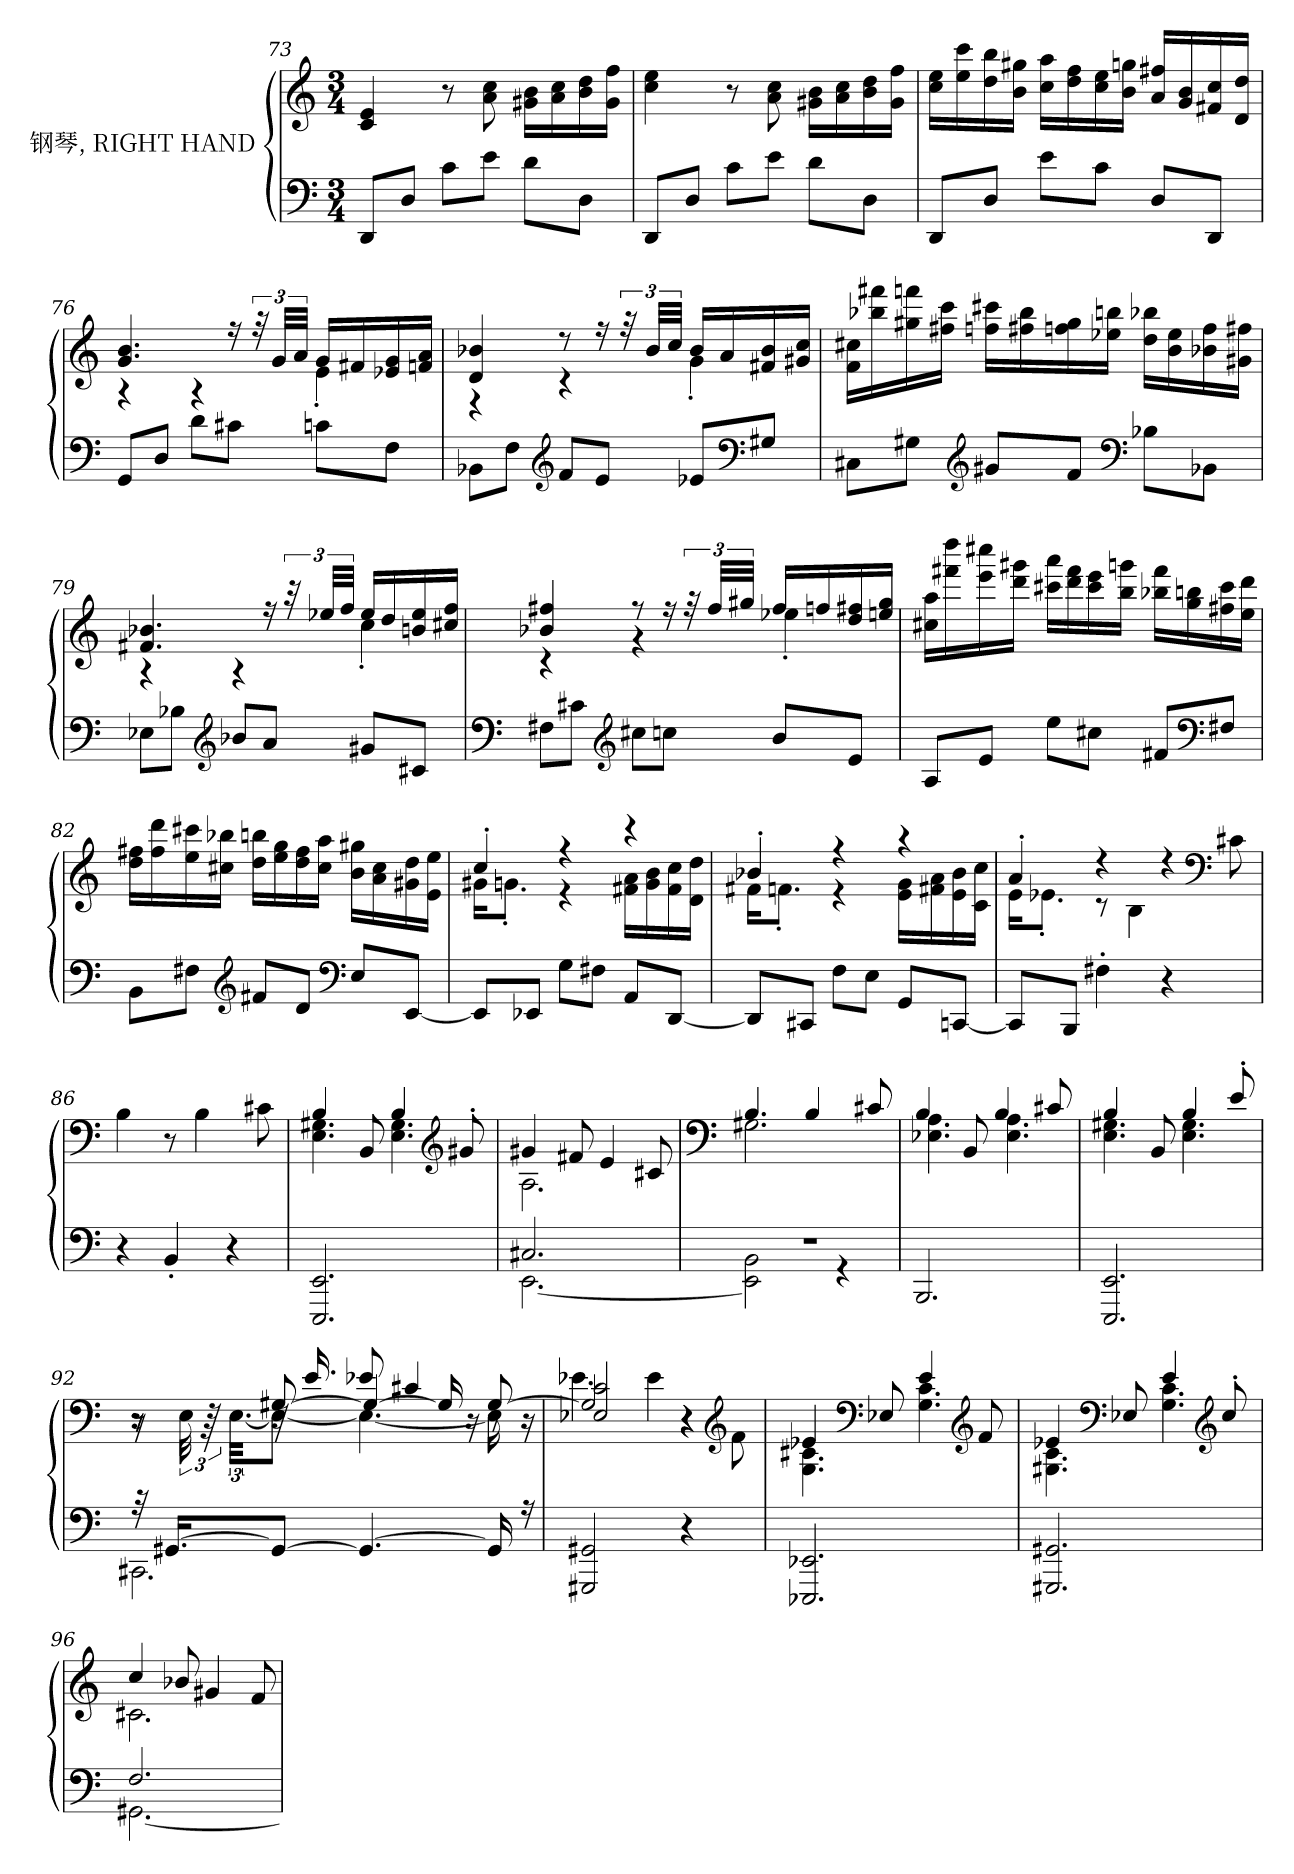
**kern	**kern
*part1	*part1
*staff2	*staff1
*I"钢琴, RIGHT HAND	*
*clefF4	*clefG2
*k[]	*k[]
*M3/4	*M3/4
=73	=73
8DD/L	4c/ 4e/
8D/J	.
8c\L	8r
8e\J	8a\ 8cc\
8d\L	16g#X\ 16b\LL
.	16a\ 16cc\
8D\J	16b\ 16dd\
.	16g#\ 16ff\JJ
=74	=74
8DD/L	4cc\ 4ee\
8D/J	.
8c\L	8r
8e\J	8a\ 8cc\
8d\L	16g#X\ 16b\LL
.	16a\ 16cc\
8D\J	16b\ 16dd\
.	16g#\ 16ff\JJ
!!LO:LB:g=z
=75	=75
8DD/L	16cc\ 16ee\LL
.	16ee\ 16ccc\
8D/J	16dd\ 16bb\
.	16b\ 16gg#X\JJ
8e\L	16cc\ 16aa\LL
.	16dd\ 16ff\
8c\J	16cc\ 16ee\
.	16b\ 16ggn\JJ
8D/L	16a/ 16ff#X/LL
.	16g/ 16b/
8DD/J	16f#X/ 16cc/
.	16d/ 16dd/JJ
=76	=76
*	*^
8GG/L	4.g/ 4.b/	4r
8D/J	.	.
8d\L	.	4r
8c#X\J	16r	.
.	48r	.
.	48g/LLL	.
.	48a/JJJ	.
8cn\L	16g/LL	4e'\
.	16f#X/	.
8F\J	16e-X/ 16g/	.
.	16fn/ 16a/JJ	.
=77	=77	=77
8BB-X\L	4d/ 4b-X/	4r
8F\J	.	.
*clefG2	*	*
8f/L	8r	4r
8e/J	16r	.
.	48r	.
.	48b-/LLL	.
.	48cc/JJJ	.
8e-X/L	16b-/LL	4g'\
.	16a/	.
*clefF4	*	*
8G#X/J	16f#X/ 16b-/	.
.	16g#X/ 16cc/JJ	.
*	*v	*v
!!LO:LB:g=z
=78	=78
8C#X\L	16f\ 16cc#X\LL
.	16bb-X\ 16fff#X\
8G#X\J	16gg#X\ 16fffn\
.	16ff#X\ 16ccc\JJ
*clefG2	*
8g#X/L	16ffn\ 16ccc#X\LL
.	16ff#X\ 16bb-\
8f/J	16ffn\ 16gg#\
.	16ee-X\ 16bbn\JJ
*clefF4	*
8B-X\L	16dd\ 16bb-X\LL
.	16b\ 16ee-\
8BB-X\J	16b-X\ 16ff\
.	16g#X\ 16ff#X\JJ
=79	=79
*	*^
8E-X\L	4.f#X/ 4.b-X/	4r
8B-X\J	.	.
*clefG2	*	*
8b-X/L	.	4r
8a/J	16r	.
.	48r	.
.	48ee-X/LLL	.
.	48ff/JJJ	.
8g#X/L	16ee-/LL	4cc'\
.	16dd/	.
8c#X/J	16bn/ 16ee-/	.
.	16cc#X/ 16ff/JJ	.
!!LO:LB:g=z	!!
=80	=80	=80
*clefF4	*	*
8F#X\L	4b-X/ 4ff#X/	4r
8c#X\J	.	.
*clefG2	*	*
8cc#X\L	8r	4r
8ccn\J	16r	.
.	48r	.
.	48ff#/LLL	.
.	48gg#X/JJJ	.
8b/L	16ff#/LL	4ee-X'\
.	16ffn/	.
8e/J	16dd/ 16ff#X/	.
.	16een/ 16gg#/JJ	.
*	*v	*v
=81	=81
8A/L	16cc#X\ 16aa\LL
.	16fff#X\ 16dddd\
8e/J	16eee\ 16cccc#X\
.	16ddd\ 16ggg#X\JJ
8ee\L	16ccc#X\ 16aaa\LL
.	16ddd\ 16fff#\
8cc#X\J	16ccc#\ 16eee\
.	16bb\ 16gggn\JJ
8f#X/L	16bb-X\ 16fff#\LL
.	16gg\ 16bbn\
*clefF4	*
8F#X/J	16ff#X\ 16ccc#\
.	16ee\ 16ddd\JJ
!!LO:LB:g=z
=82	=82
8BB\L	16dd\ 16ff#X\LL
.	16ff#\ 16ddd\
8F#X\J	16ee\ 16ccc#X\
.	16cc#X\ 16bb-X\JJ
*clefG2	*
8f#X/L	16dd\ 16bbn\LL
.	16ee\ 16gg\
8d/J	16dd\ 16ff#\
.	16cc#\ 16aa\JJ
*clefF4	*
8E/L	16b\ 16gg#X\LL
.	16a\ 16cc#\
[8EE/J	16g#X\ 16dd\
.	16e\ 16ee\JJ
=83	=83
*	*^
8EE/L]	4cc'/	16g#X\KL
.	.	8.gn'\J
8EE-X/J	.	.
8G\L	4r	4r
8F#X\J	.	.
8AA/L	4r	16f#X\ 16a\LL
.	.	16g\ 16b\
[8DD/J	.	16f#\ 16cc\
.	.	16d\ 16dd\JJ
=84	=84	=84
8DD/L]	4b-X'/	16f#X\KL
.	.	8.fn'\J
8CC#X/J	.	.
8F\L	4r	4r
8E\J	.	.
8GG/L	4r	16e\ 16g\LL
.	.	16f#X\ 16a\
[8CCn/J	.	16e\ 16b-\
.	.	16c\ 16cc\JJ
!!LO:PB:g=z	!!
=85	=85	=85
8CC/L]	4a'/	16e\KL
.	.	8.e-X'\J
8BBB/J	.	.
4F#X'\	4r	8r
.	.	4B\
4r	4r	.
*	*clefF4	*
.	.	8c#X\
*	*v	*v
=86	=86
4r	4B\
4BB'/	8r
.	4B\
4r	.
.	8c#X\
=87	=87
*	*^
2.EEE/ 2.EE/	4B/	4.E\ 4.G#X\
.	8BB/	.
.	4B/	4.E\ 4.G#\
*	*clefG2	*
.	8g#X'/	.
=88	=88	=88
*^	*	*
2.C#X/	[2.EE\	4g#X/	2.A\
.	.	8f#X/	.
.	.	4e/	.
.	.	8c#X/	.
=89	=89	=89	=89
*	*	*clefF4	*
2.r	2EE\] 2BB\	4.B/	2.G#X\
.	.	4B/	.
.	4r	.	.
.	.	8c#X/	.
*v	*v	*	*
!!LO:LB:g=z	!!
=90	=90	=90
2.BBB/	4B/	4.E-X\ 4.A\
.	8BB/	.
.	4B/	4.E-\ 4.A\
.	8c#X/	.
=91	=91	=91
2.EEE/ 2.EE/	4B/	4.E\ 4.G#X\
.	8BB/	.
.	4B/	4.E\ 4.G#\
.	8e'/	.
=92	=92	=92
*^	*	*^
32r	2.CC#X\	8r	16r	8r
[16.GG#X/KL	.	.	.	.
.	.	.	48E\	.
.	.	.	96r	.
.	.	.	[48.E\KKL	.
8GG#/J_	.	32r	8E\J_	[8G#X/
.	.	16.e/	.	.
4.GG#/_	.	8e-X/	4.E\_	4G#/_
.	.	4c#X/	.	.
.	.	.	.	16G#/]
.	.	.	.	16r
16GG#/]	.	[8G#/	16E\]	8r
16r	.	.	16r	.
*v	*v	*	*	*
=93	=93	=93	=93
2GGG#X/ 2GG#X/	2G#/]	4.e-X\	2E-X/ 2c/
.	.	4e-\	.
4r	4r	.	4r
*	*clefG2	*	*
.	.	8f\	.
*	*	*v	*v
!!LO:LB:g=z
=94	=94	=94
2.EEE-X/ 2.EE-X/	4e-X/	4.G\ 4.c#X\
*	*clefF4	*
.	8E-X/	.
.	4e-/	4.G\ 4.c#\
*	*clefG2	*
.	8f/	.
=95	=95	=95
2.GGG#X/ 2.GG#X/	4e-X/	4.G#X\ 4.c\
*	*clefF4	*
.	8E-X/	.
.	4e-/	4.G#\ 4.c\
*	*clefG2	*
.	8cc'/	.
=96	=96	=96
*^	*	*
2.F/	[2.GG#X\	4cc/	2.c#X\
.	.	8b-X/	.
.	.	4g#X/	.
.	.	8f/	.
*v	*v	*	*
*	*v	*v
=	=
*-	*-
